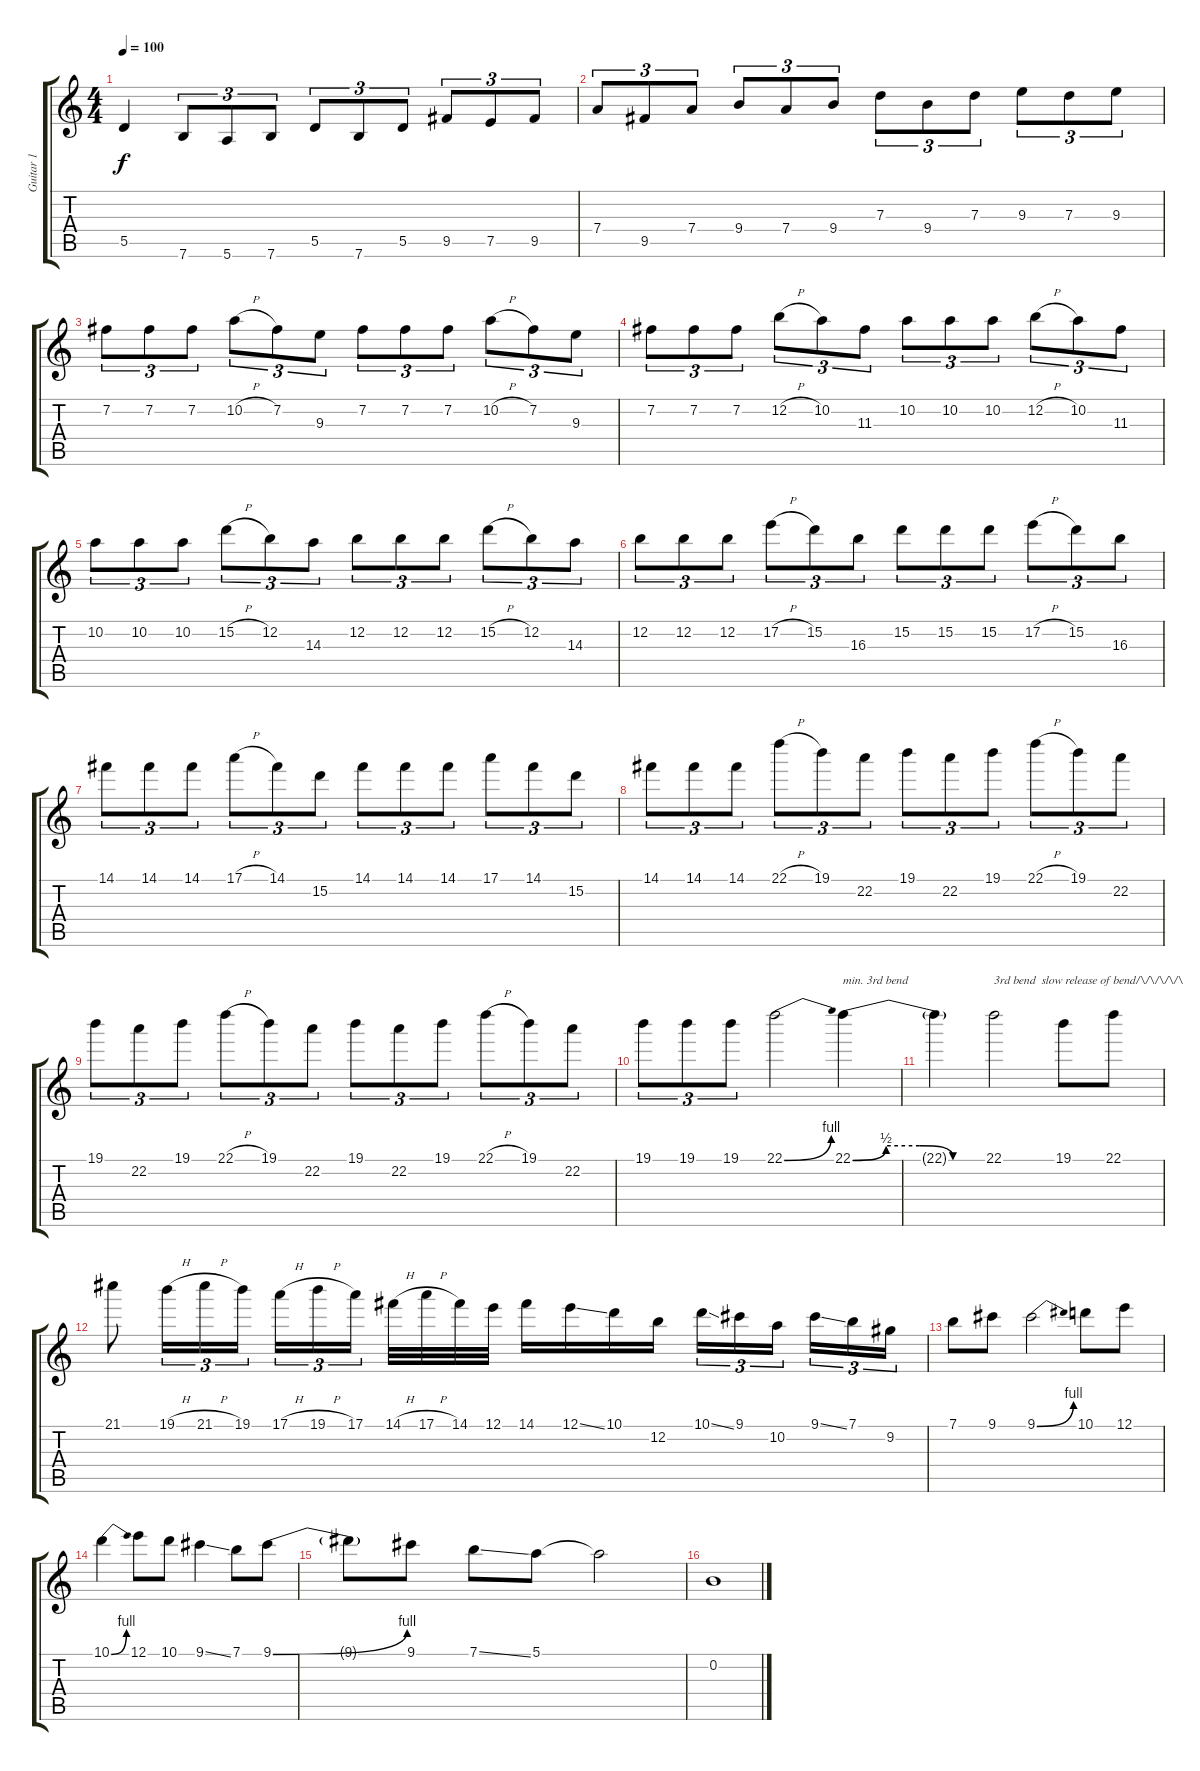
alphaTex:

\track ("Guitar 1" "Guitar 1") {instrument overdrivenguitar}
\staff {score tabs}
\tuning (E4 B3 G3 D3 A2 E2) {hide}
\ts (4 4)
\tempo 100
\clef g2
\ks c
5.5.4{dy f} 7.6.8{tu (3 2)} 5.6.8{tu (3 2)} 7.6.8{tu (3 2)} 5.5.8{tu (3 2)} 7.6.8{tu (3 2)} 5.5.8{tu (3 2)} 9.5.8{tu (3 2)} 7.5.8{tu (3 2)} 9.5.8{tu (3 2)} |
7.4.8{tu (3 2)} 9.5.8{tu (3 2)} 7.4.8{tu (3 2)} 9.4.8{tu (3 2)} 7.4.8{tu (3 2)} 9.4.8{tu (3 2)} 7.3.8{tu (3 2)} 9.4.8{tu (3 2)} 7.3.8{tu (3 2)} 9.3.8{tu (3 2)} 7.3.8{tu (3 2)} 9.3.8{tu (3 2)} |
7.2.8{tu (3 2)} 7.2.8{tu (3 2)} 7.2.8{tu (3 2)} 10.2{h}.8{tu (3 2)} 7.2.8{tu (3 2)} 9.3.8{tu (3 2)} 7.2.8{tu (3 2)} 7.2.8{tu (3 2)} 7.2.8{tu (3 2)} 10.2{h}.8{tu (3 2)} 7.2.8{tu (3 2)} 9.3.8{tu (3 2)} |
7.2.8{tu (3 2)} 7.2.8{tu (3 2)} 7.2.8{tu (3 2)} 12.2{h}.8{tu (3 2)} 10.2.8{tu (3 2)} 11.3.8{tu (3 2)} 10.2.8{tu (3 2)} 10.2.8{tu (3 2)} 10.2.8{tu (3 2)} 12.2{h}.8{tu (3 2)} 10.2.8{tu (3 2)} 11.3.8{tu (3 2)} |
10.2.8{tu (3 2)} 10.2.8{tu (3 2)} 10.2.8{tu (3 2)} 15.2{h}.8{tu (3 2)} 12.2.8{tu (3 2)} 14.3.8{tu (3 2)} 12.2.8{tu (3 2)} 12.2.8{tu (3 2)} 12.2.8{tu (3 2)} 15.2{h}.8{tu (3 2)} 12.2.8{tu (3 2)} 14.3.8{tu (3 2)} |
12.2.8{tu (3 2)} 12.2.8{tu (3 2)} 12.2.8{tu (3 2)} 17.2{h}.8{tu (3 2)} 15.2.8{tu (3 2)} 16.3.8{tu (3 2)} 15.2.8{tu (3 2)} 15.2.8{tu (3 2)} 15.2.8{tu (3 2)} 17.2{h}.8{tu (3 2)} 15.2.8{tu (3 2)} 16.3.8{tu (3 2)} |
14.1.8{tu (3 2)} 14.1.8{tu (3 2)} 14.1.8{tu (3 2)} 17.1{h}.8{tu (3 2)} 14.1.8{tu (3 2)} 15.2.8{tu (3 2)} 14.1.8{tu (3 2)} 14.1.8{tu (3 2)} 14.1.8{tu (3 2)} 17.1.8{tu (3 2)} 14.1.8{tu (3 2)} 15.2.8{tu (3 2)} |
14.1.8{tu (3 2)} 14.1.8{tu (3 2)} 14.1.8{tu (3 2)} 22.1{h}.8{tu (3 2)} 19.1.8{tu (3 2)} 22.2.8{tu (3 2)} 19.1.8{tu (3 2)} 22.2.8{tu (3 2)} 19.1.8{tu (3 2)} 22.1{h}.8{tu (3 2)} 19.1.8{tu (3 2)} 22.2.8{tu (3 2)} |
19.1.8{tu (3 2)} 22.2.8{tu (3 2)} 19.1.8{tu (3 2)} 22.1{h}.8{tu (3 2)} 19.1.8{tu (3 2)} 22.2.8{tu (3 2)} 19.1.8{tu (3 2)} 22.2.8{tu (3 2)} 19.1.8{tu (3 2)} 22.1{h}.8{tu (3 2)} 19.1.8{tu (3 2)} 22.2.8{tu (3 2)} |
19.1.8{tu (3 2)} 19.1.8{tu (3 2)} 19.1.8{tu (3 2)} 22.1{be (bend 0 0 60 4)}.2 22.1{be (custom 0 0 15 2 30 2 45 0 60 0)}.4{txt "min. 3rd bend"} |
22.1{t}.4 22.1.2{txt "3rd bend  slow release of bend/\\/\\/\\/\\/\\"} 19.1.8 22.1.8 |
21.1.8 19.1{h}.16{tu (3 2)} 21.1{h}.16{tu (3 2)} 19.1.16{tu (3 2)} 17.1{h}.16{tu (3 2)} 19.1{h}.16{tu (3 2)} 17.1.16{tu (3 2)} 14.1{h}.32 17.1{h}.32 14.1.32 12.1.32 14.1.16 12.1{ss}.16 10.1.16 12.2.16 10.1{ss}.16{tu (3 2)} 9.1.16{tu (3 2)} 10.2.16{tu (3 2)} 9.1{ss}.16{tu (3 2)} 7.1.16{tu (3 2)} 9.2.16{tu (3 2)} |
7.1.8 9.1.8 9.1{be (bend 0 0 60 4)}.2 10.1.8 12.1.8 |
10.1{be (bend 0 0 60 4)}.4 12.1.8 10.1.8 9.1{ss}.4 7.1.8 9.1{be (bend 0 0 60 4)}.8 |
9.1{t}.8 9.1.8 7.1{ss}.8 5.1.8 5.1{t}.2 |
0.2.1
